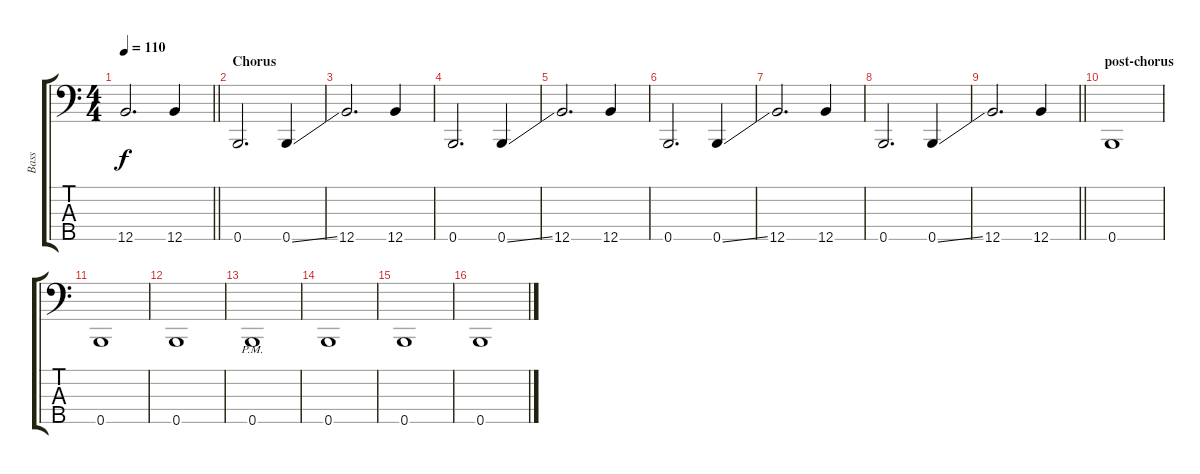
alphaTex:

\track ("Bass" "Bass") {instrument electricbassfinger}
\staff {score tabs}
\tuning (G2 D2 A1 E1 B0) {hide}
\ts (4 4)
\tempo 110
\clef f4
\barLineRight lightlight
\ks c
12.5.2{d dy f} 12.5.4 |
\section ("" "Chorus")
0.5.2{d} 0.5{ss}.4 |
12.5.2{d} 12.5.4 |
0.5.2{d} 0.5{ss}.4 |
12.5.2{d} 12.5.4 |
0.5.2{d} 0.5{ss}.4 |
12.5.2{d} 12.5.4 |
0.5.2{d} 0.5{ss}.4 |
\barLineRight lightlight
12.5.2{d} 12.5.4 |
\section ("" "post-chorus")
0.5.1 |
0.5.1 |
0.5.1 |
0.5{pm}.1 |
0.5.1 |
0.5.1 |
0.5.1
